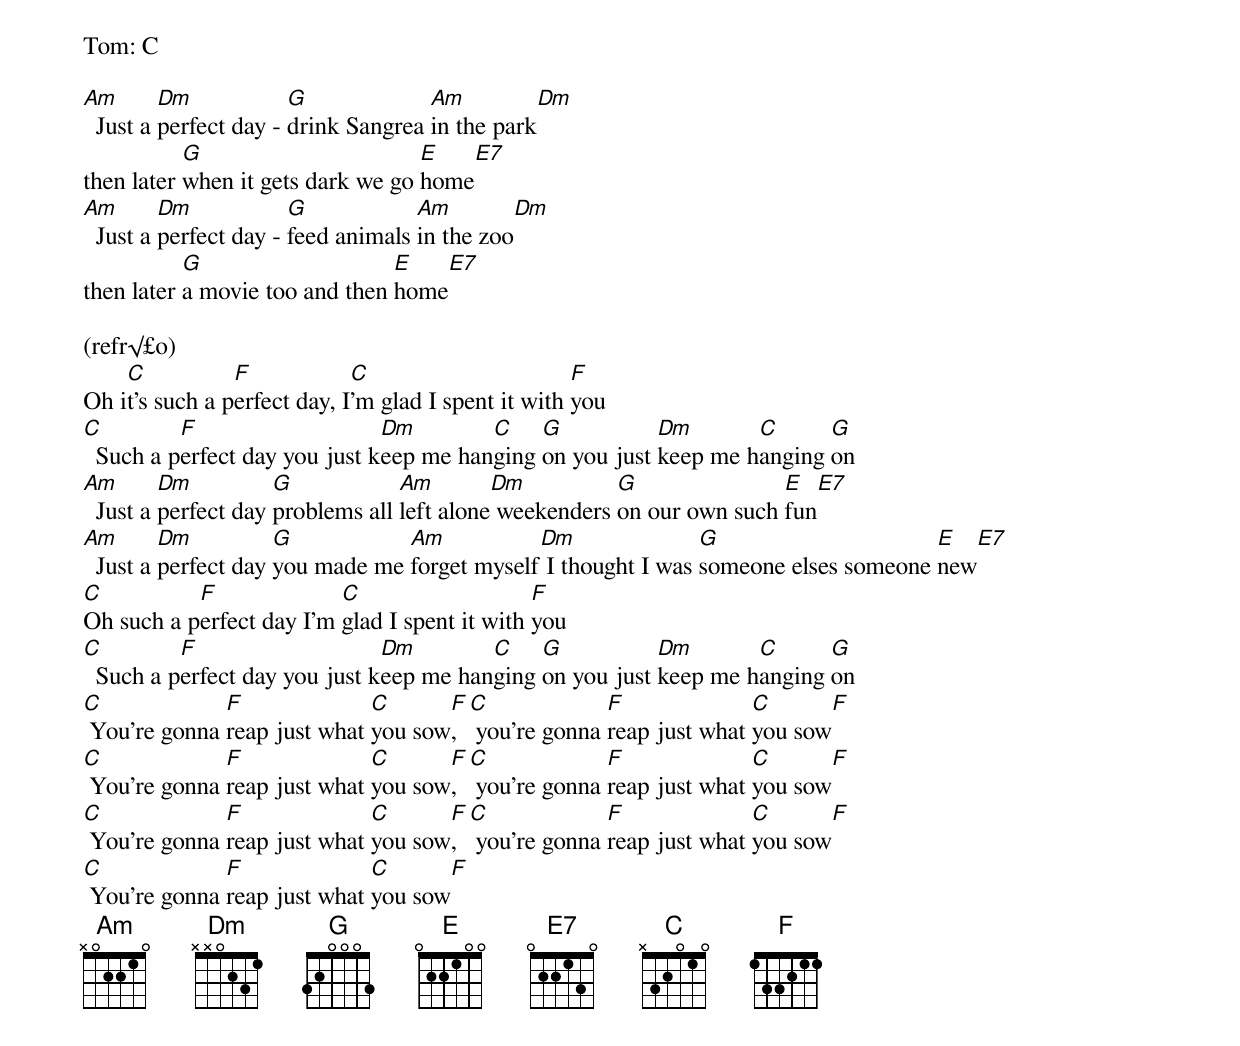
Tom: C

Am       Dm            G             Am          Dm
  Just a perfect day - drink Sangrea in the park
           G                       E     E7
then later when it gets dark we go home
Am       Dm            G            Am         Dm
  Just a perfect day - feed animals in the zoo
           G                    E     E7
then later a movie too and then home

(refr√£o)
    C           F            C                       F
Oh it's such a perfect day, I'm glad I spent it with you
C         F                    Dm        C    G           Dm       C      G
  Such a perfect day you just keep me hanging on you just keep me hanging on
Am       Dm          G            Am        Dm          G               E  E7
  Just a perfect day problems all left alone weekenders on our own such fun
Am       Dm          G           Am           Dm               G                     E   E7
  Just a perfect day you made me forget myself I thought I was someone elses someone new
C          F              C                    F
Oh such a perfect day I'm glad I spent it with you
C         F                    Dm        C    G           Dm       C      G
  Such a perfect day you just keep me hanging on you just keep me hanging on
C             F              C      F  C             F              C       F
 You're gonna reap just what you sow,   you're gonna reap just what you sow
C             F              C      F  C             F              C       F
 You're gonna reap just what you sow,   you're gonna reap just what you sow
C             F              C      F  C             F              C       F
 You're gonna reap just what you sow,   you're gonna reap just what you sow
C             F              C      F
 You're gonna reap just what you sow
